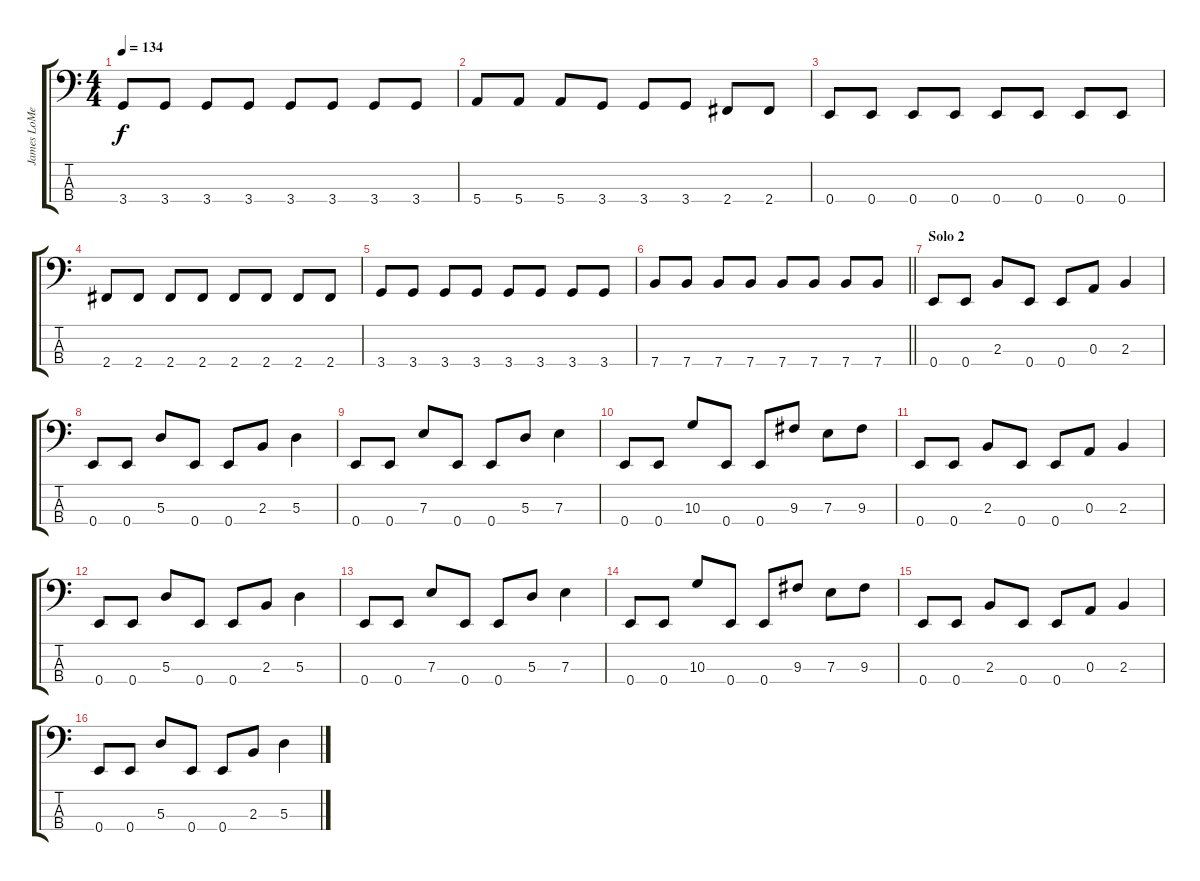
\track ("James LoMenzo" "James LoMe") {instrument electricbassfinger}
\staff {score tabs}
\tuning (G2 D2 A1 E1) {hide}
\ts (4 4)
\tempo 134
\clef f4
\ks c
3.4.8{dy f} 3.4.8 3.4.8 3.4.8 3.4.8 3.4.8 3.4.8 3.4.8 |
5.4.8 5.4.8 5.4.8 3.4.8 3.4.8 3.4.8 2.4.8 2.4.8 |
0.4.8 0.4.8 0.4.8 0.4.8 0.4.8 0.4.8 0.4.8 0.4.8 |
2.4.8 2.4.8 2.4.8 2.4.8 2.4.8 2.4.8 2.4.8 2.4.8 |
3.4.8 3.4.8 3.4.8 3.4.8 3.4.8 3.4.8 3.4.8 3.4.8 |
\barLineRight lightlight
7.4.8 7.4.8 7.4.8 7.4.8 7.4.8 7.4.8 7.4.8 7.4.8 |
\section ("" "Solo 2")
0.4.8 0.4.8 2.3.8 0.4.8 0.4.8 0.3.8 2.3.4 |
0.4.8 0.4.8 5.3.8 0.4.8 0.4.8 2.3.8 5.3.4 |
0.4.8 0.4.8 7.3.8 0.4.8 0.4.8 5.3.8 7.3.4 |
0.4.8 0.4.8 10.3.8 0.4.8 0.4.8 9.3.8 7.3.8 9.3.8 |
0.4.8 0.4.8 2.3.8 0.4.8 0.4.8 0.3.8 2.3.4 |
0.4.8 0.4.8 5.3.8 0.4.8 0.4.8 2.3.8 5.3.4 |
0.4.8 0.4.8 7.3.8 0.4.8 0.4.8 5.3.8 7.3.4 |
0.4.8 0.4.8 10.3.8 0.4.8 0.4.8 9.3.8 7.3.8 9.3.8 |
0.4.8 0.4.8 2.3.8 0.4.8 0.4.8 0.3.8 2.3.4 |
0.4.8 0.4.8 5.3.8 0.4.8 0.4.8 2.3.8 5.3.4
